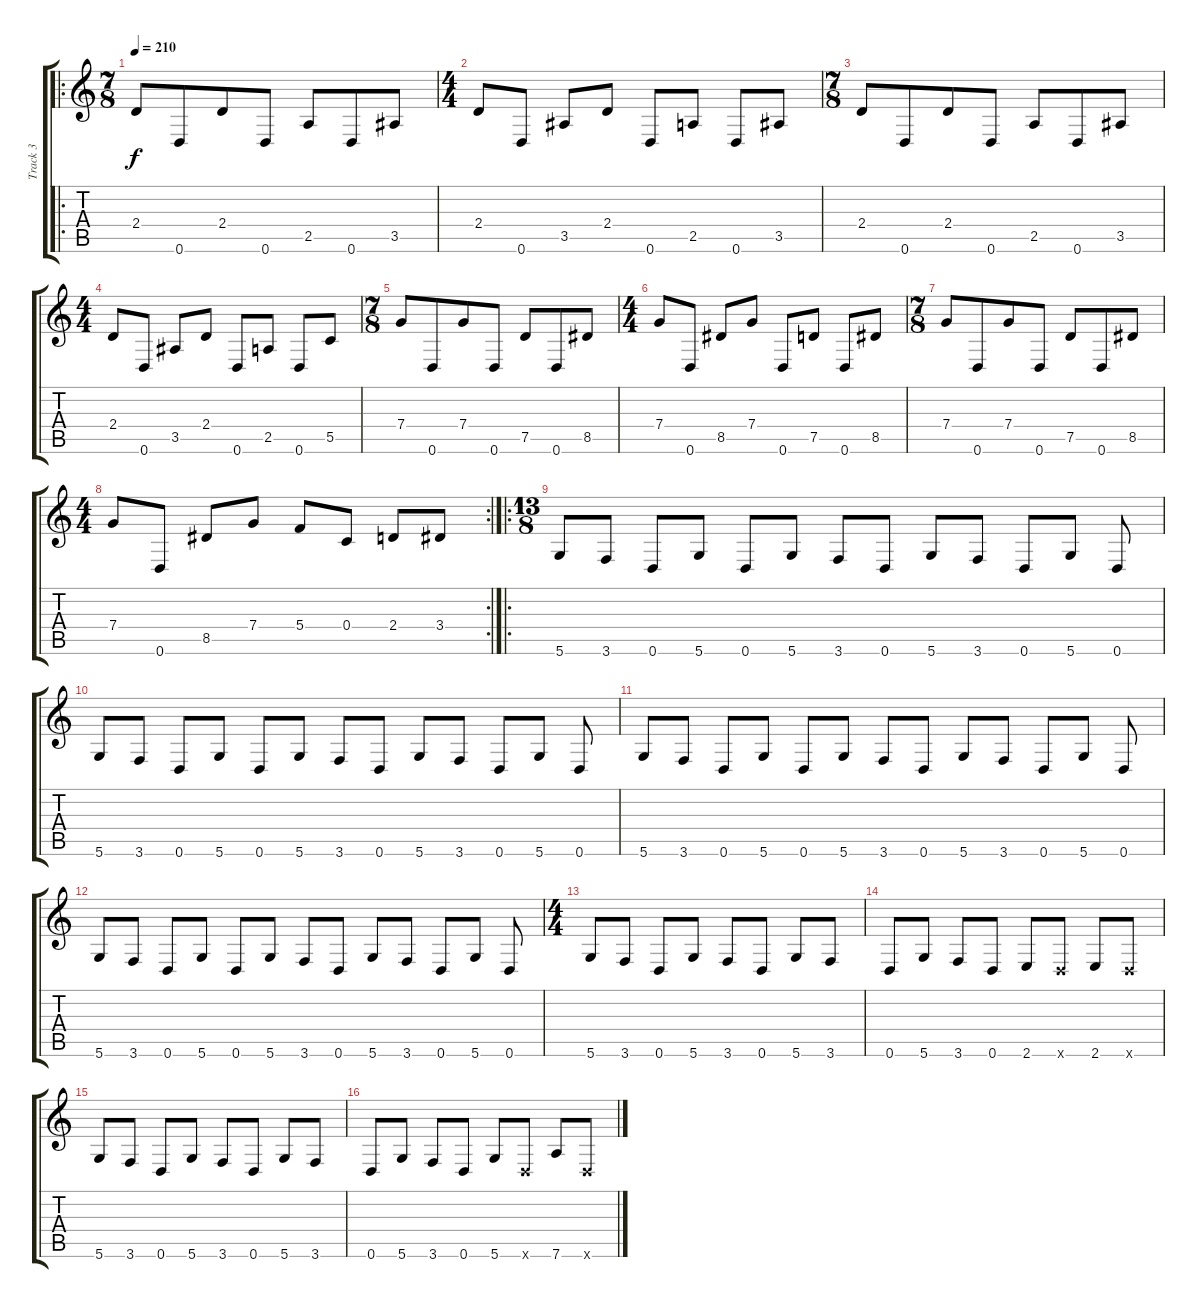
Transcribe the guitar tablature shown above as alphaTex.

\track ("Track 3" "Track 3") {instrument distortionguitar}
\staff {score tabs}
\tuning (D4 A3 F3 C3 G2 D2) {hide}
\ro
\ts (7 8)
\tempo 210
\clef g2
\ks c
2.4.8{dy f} 0.6.8 2.4.8 0.6.8 2.5.8 0.6.8 3.5.8 |
\ts (4 4)
2.4.8 0.6.8 3.5.8 2.4.8 0.6.8 2.5.8 0.6.8 3.5.8 |
\ts (7 8)
2.4.8 0.6.8 2.4.8 0.6.8 2.5.8 0.6.8 3.5.8 |
\ts (4 4)
2.4.8 0.6.8 3.5.8 2.4.8 0.6.8 2.5.8 0.6.8 5.5.8 |
\ts (7 8)
7.4.8 0.6.8 7.4.8 0.6.8 7.5.8 0.6.8 8.5.8 |
\ts (4 4)
7.4.8 0.6.8 8.5.8 7.4.8 0.6.8 7.5.8 0.6.8 8.5.8 |
\ts (7 8)
7.4.8 0.6.8 7.4.8 0.6.8 7.5.8 0.6.8 8.5.8 |
\rc 2
\ts (4 4)
7.4.8 0.6.8 8.5.8 7.4.8 5.4.8 0.4.8 2.4.8 3.4.8 |
\ro
\ts (13 8)
5.6.8 3.6.8 0.6.8 5.6.8 0.6.8 5.6.8 3.6.8 0.6.8 5.6.8 3.6.8 0.6.8 5.6.8 0.6.8 |
5.6.8 3.6.8 0.6.8 5.6.8 0.6.8 5.6.8 3.6.8 0.6.8 5.6.8 3.6.8 0.6.8 5.6.8 0.6.8 |
5.6.8 3.6.8 0.6.8 5.6.8 0.6.8 5.6.8 3.6.8 0.6.8 5.6.8 3.6.8 0.6.8 5.6.8 0.6.8 |
5.6.8 3.6.8 0.6.8 5.6.8 0.6.8 5.6.8 3.6.8 0.6.8 5.6.8 3.6.8 0.6.8 5.6.8 0.6.8 |
\ts (4 4)
5.6.8 3.6.8 0.6.8 5.6.8 3.6.8 0.6.8 5.6.8 3.6.8 |
0.6.8 5.6.8 3.6.8 0.6.8 2.6.8 0.6{x}.8 2.6.8 0.6{x}.8 |
5.6.8 3.6.8 0.6.8 5.6.8 3.6.8 0.6.8 5.6.8 3.6.8 |
0.6.8 5.6.8 3.6.8 0.6.8 5.6.8 0.6{x}.8 7.6.8 0.6{x}.8
